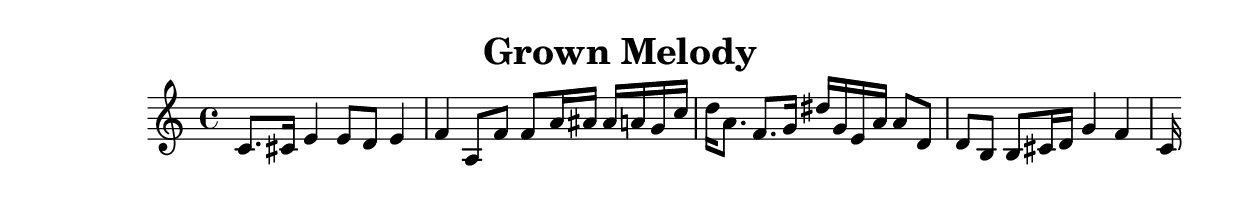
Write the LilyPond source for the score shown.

\header{title = "Grown Melody"}

\score{
\absolute {
 c'8. cis'16 e'4 e'8 d'8 e'4 f'4 a8 f'8 f'8 a'16 ais'16 ais'16 a'16 g'16 c''16 d''16 a'8. f'8. g'16 dis''16 g'16 e'16 a'16 a'8 d'8 d'8 b8 b8 cis'16 d'16 g'4 f'4 c'16

}
\midi{}
\layout{}
}
